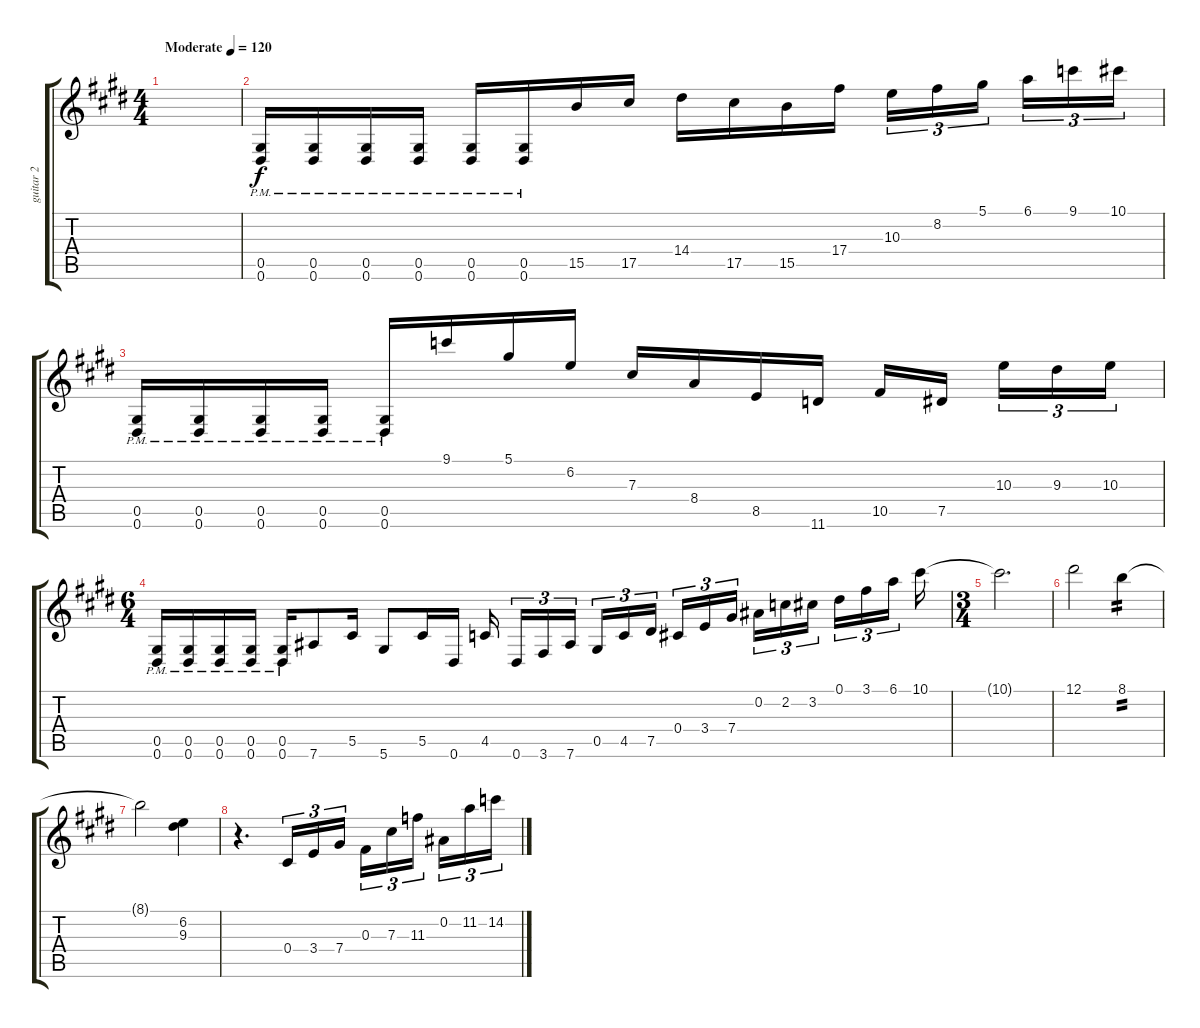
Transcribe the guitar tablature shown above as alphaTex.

\track ("guitar 2" "guitar 2") {instrument distortionguitar}
\staff {score tabs}
\tuning (Eb4 Bb3 Gb3 Db3 Ab2 Eb2) {hide}
\ts (4 4)
\tempo (120 "Moderate")
\clef g2
\ks e
|
(0.5{pm} 0.6{pm}).16 (0.5{pm} 0.6{pm}).16 (0.5{pm} 0.6{pm}).16 (0.5{pm} 0.6{pm}).16 (0.5{pm} 0.6{pm}).16 (0.5{pm} 0.6{pm}).16 15.5.16 17.5.16 14.4.16 17.5.16 15.5.16 17.4.16 10.3.16{tu (3 2)} 8.2.16{tu (3 2)} 5.1.16{tu (3 2) beam splitsecondary} 6.1.16{tu (3 2)} 9.1.16{tu (3 2)} 10.1.16{tu (3 2)} |
(0.5{pm} 0.6{pm}).16 (0.5{pm} 0.6{pm}).16 (0.5{pm} 0.6{pm}).16 (0.5{pm} 0.6{pm}).16 (0.5{pm} 0.6{pm}).16 9.1.16 5.1.16 6.2.16 7.3.16 8.4.16 8.5.16 11.6.16 10.5.16 7.5.16{beam splitsecondary} 10.3.16{tu (3 2)} 9.3.16{tu (3 2)} 10.3.16{tu (3 2)} |
\ts (6 4)
(0.5{pm} 0.6{pm}).16 (0.5{pm} 0.6{pm}).16 (0.5{pm} 0.6{pm}).16 (0.5{pm} 0.6{pm}).16 (0.5{pm} 0.6{pm}).16 7.6.8 5.5.16 5.6.8 5.5.16 0.6.16 4.5.16{beam splitsecondary} 0.6.16{tu (3 2)} 3.6.16{tu (3 2)} 7.6.16{tu (3 2) beam splitsecondary} 0.5.16{tu (3 2)} 4.5.16{tu (3 2)} 7.5.16{tu (3 2) beam splitsecondary} 0.4.16{tu (3 2)} 3.4.16{tu (3 2)} 7.4.16{tu (3 2) beam splitsecondary} 0.2.16{tu (3 2)} 2.2.16{tu (3 2)} 3.2.16{tu (3 2) beam splitsecondary} 0.1.16{tu (3 2)} 3.1.16{tu (3 2)} 6.1.16{tu (3 2) beam splitsecondary} 10.1.16 |
\ts (3 4)
10.1{t}.2{d} |
12.1.2 8.1.4{tp 2} |
8.1{t}.2 (6.2 9.3).4 |
r.4{d} 0.4.16{tu (3 2)} 3.4.16{tu (3 2)} 7.4.16{tu (3 2)} 0.3.16{tu (3 2)} 7.3.16{tu (3 2)} 11.3.16{tu (3 2) beam splitsecondary} 0.2.16{tu (3 2)} 11.2.16{tu (3 2)} 14.2.16{tu (3 2)}
